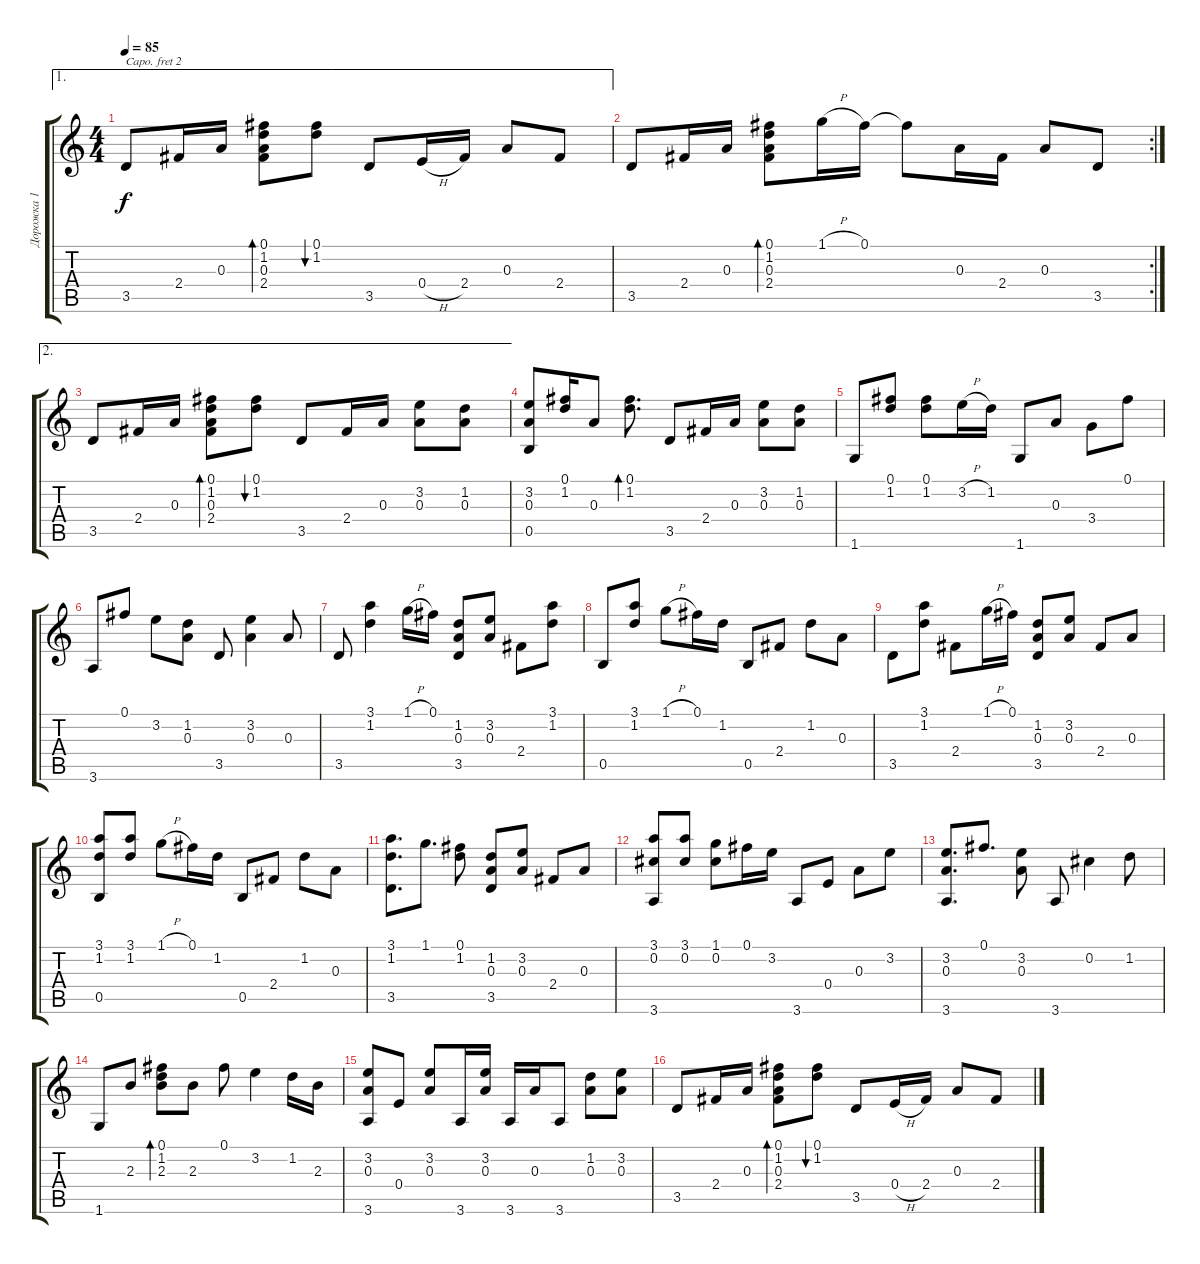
\track ("Дорожка 1" "Дорожка 1") {instrument acousticguitarsteel}
\staff {score tabs}
\capo 2
\tuning (E4 B3 G3 D3 A2 E2) {hide}
\ae 1
\ts (4 4)
\tempo 85
\clef g2
\ks c
3.5.8{dy f} 2.4.16 0.3.16 (0.1 1.2 0.3 2.4).8{bd 60} (0.1 1.2).8{bu 60} 3.5.8 0.4{h}.16 2.4.16 0.3.8 2.4.8 |
\rc 2
3.5.8 2.4.16 0.3.16 (0.1 1.2 0.3 2.4).8{bd 60} 1.1{h}.16 0.1.16 0.1{t}.8 0.3.16 2.4.16 0.3.8 3.5.8 |
\ae 2
3.5.8 2.4.16 0.3.16 (0.1 1.2 0.3 2.4).8{bd 60} (0.1 1.2).8{bu 60} 3.5.8 2.4.16 0.3.16 (3.2 0.3).8 (1.2 0.3).8 |
(3.2 0.3 0.5).8 (0.1 1.2).16 0.3.8 (0.1 1.2).8{d bd 60} 3.5.8 2.4.16 0.3.16 (3.2 0.3).8 (1.2 0.3).8 |
1.6.8 (0.1 1.2).8 (0.1 1.2).8 3.2{h}.16 1.2.16 1.6.8 0.3.8 3.4.8 0.1.8 |
3.6.8 0.1.8 3.2.8 (1.2 0.3).8 3.5.8 (3.2 0.3).4 0.3.8 |
3.5.8 (3.1 1.2).4 1.1{h}.16 0.1.16 (1.2 0.3 3.5).8 (3.2 0.3).8 2.4.8 (3.1 1.2).8 |
0.5.8 (3.1 1.2).8 1.1{h}.8 0.1.16 1.2.16 0.5.8 2.4.8 1.2.8 0.3.8 |
3.5.8 (3.1 1.2).8 2.4.8 1.1{h}.16 0.1.16 (1.2 0.3 3.5).8 (3.2 0.3).8 2.4.8 0.3.8 |
(3.1 1.2 0.5).8 (3.1 1.2).8 1.1{h}.8 0.1.16 1.2.16 0.5.8 2.4.8 1.2.8 0.3.8 |
(3.1 1.2 3.5).8{d} 1.1.8{d} (0.1 1.2).8 (1.2 0.3 3.5).8 (3.2 0.3).8 2.4.8 0.3.8 |
(3.1 0.2 3.6).8 (3.1 0.2).8 (1.1 0.2).8 0.1.16 3.2.16 3.6.8 0.4.8 0.3.8 3.2.8 |
(3.2 0.3 3.6).8{d} 0.1.8{d} (3.2 0.3).8 3.6.8 0.2.4 1.2.8 |
1.6.8 2.3.8 (0.1 1.2 2.3).8{bd 60} 2.3.8 0.1.8 3.2.4 1.2.16 2.3.16 |
(3.2 0.3 3.6).8 0.4.8 (3.2 0.3).8 3.6.16 (3.2 0.3).16 3.6.16 0.3.16 3.6.8 (1.2 0.3).8 (3.2 0.3).8 |
3.5.8 2.4.16 0.3.16 (0.1 1.2 0.3 2.4).8{bd 60} (0.1 1.2).8{bu 60} 3.5.8 0.4{h}.16 2.4.16 0.3.8 2.4.8
